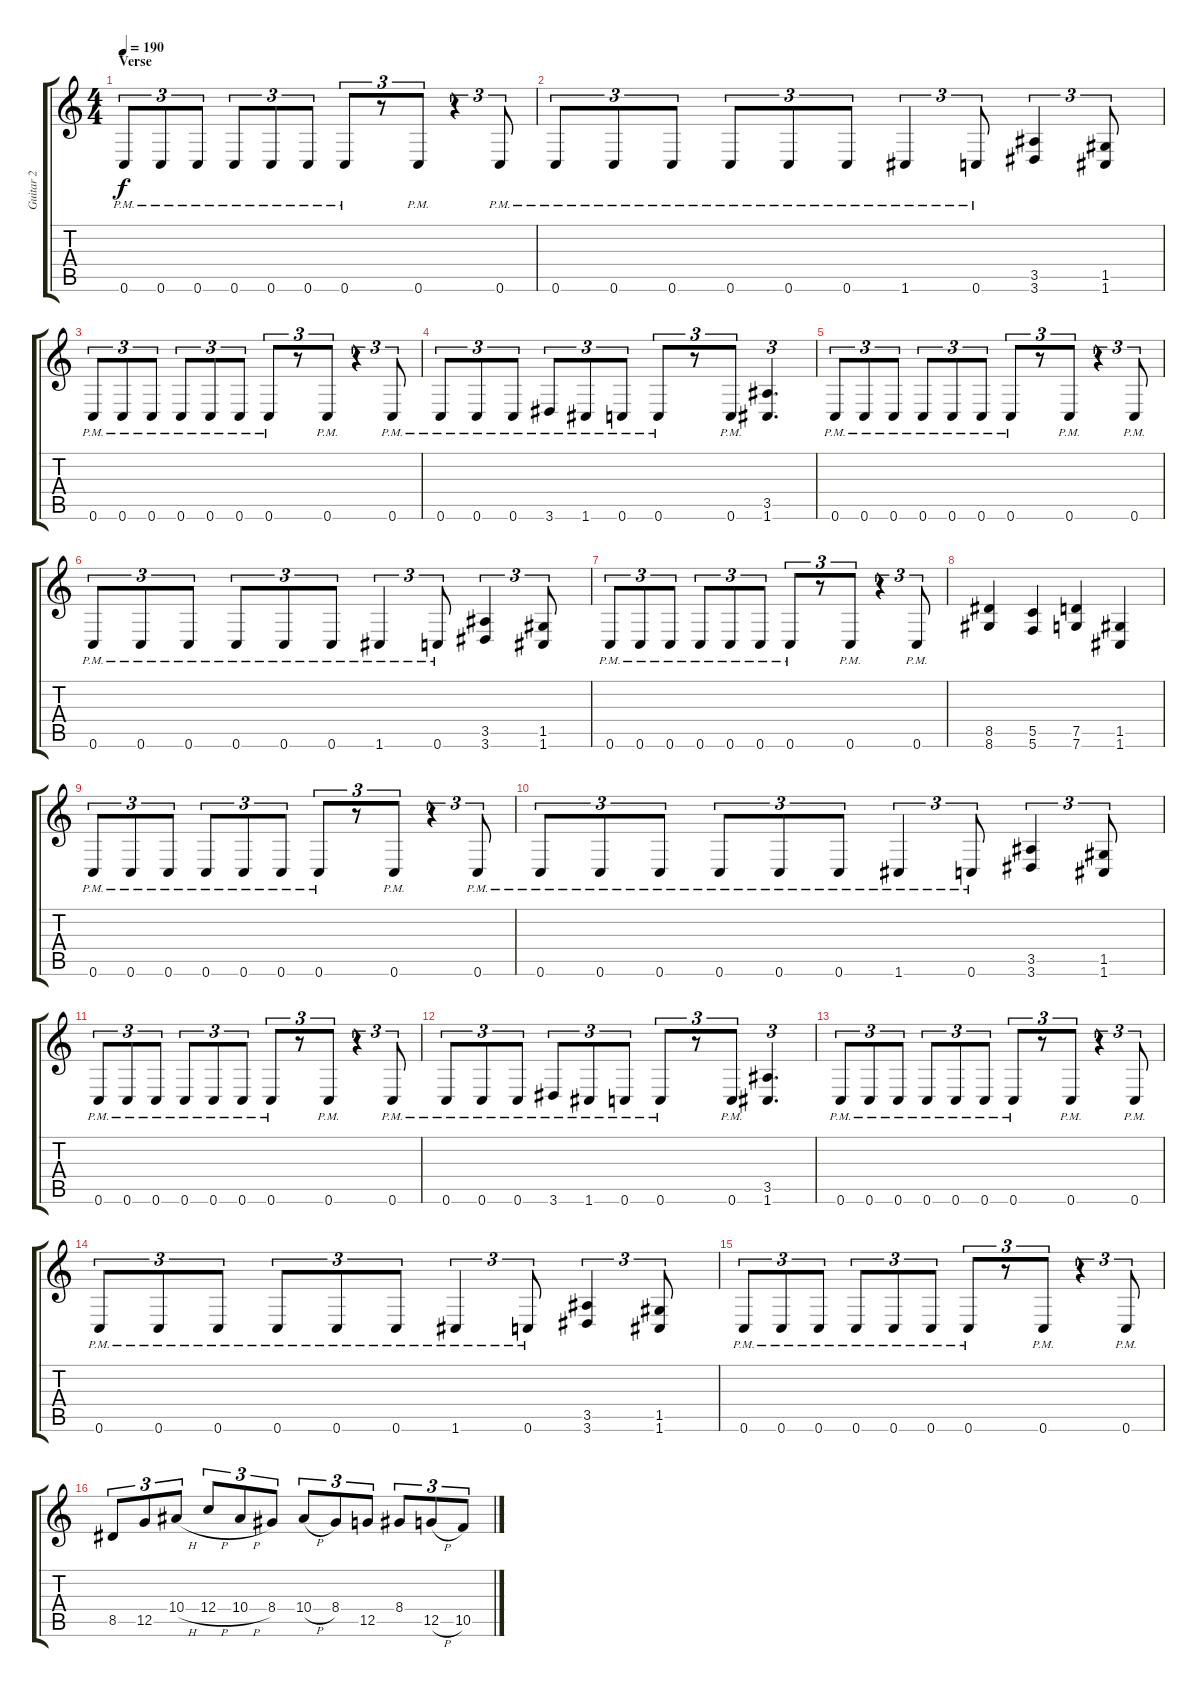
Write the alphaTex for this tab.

\track ("Guitar 2" "Guitar 2") {instrument distortionguitar}
\staff {score tabs}
\tuning (D4 A3 F3 C3 G2 C2) {hide}
\ts (4 4)
\section ("" "Verse")
\tempo 190
\clef g2
\ks c
0.6{pm}.8{tu (3 2) dy f} 0.6{pm}.8{tu (3 2)} 0.6{pm}.8{tu (3 2)} 0.6{pm}.8{tu (3 2)} 0.6{pm}.8{tu (3 2)} 0.6{pm}.8{tu (3 2)} 0.6{pm}.8{tu (3 2)} r.8{tu (3 2)} 0.6{pm}.8{tu (3 2)} r.4{tu (3 2)} 0.6{pm}.8{tu (3 2)} |
0.6{pm}.8{tu (3 2)} 0.6{pm}.8{tu (3 2)} 0.6{pm}.8{tu (3 2)} 0.6{pm}.8{tu (3 2)} 0.6{pm}.8{tu (3 2)} 0.6{pm}.8{tu (3 2)} 1.6{pm}.4{tu (3 2)} 0.6{pm}.8{tu (3 2)} (3.5 3.6).4{tu (3 2)} (1.5 1.6).8{tu (3 2)} |
0.6{pm}.8{tu (3 2)} 0.6{pm}.8{tu (3 2)} 0.6{pm}.8{tu (3 2)} 0.6{pm}.8{tu (3 2)} 0.6{pm}.8{tu (3 2)} 0.6{pm}.8{tu (3 2)} 0.6{pm}.8{tu (3 2)} r.8{tu (3 2)} 0.6{pm}.8{tu (3 2)} r.4{tu (3 2)} 0.6{pm}.8{tu (3 2)} |
0.6{pm}.8{tu (3 2)} 0.6{pm}.8{tu (3 2)} 0.6{pm}.8{tu (3 2)} 3.6{pm}.8{tu (3 2)} 1.6{pm}.8{tu (3 2)} 0.6{pm}.8{tu (3 2)} 0.6{pm}.8{tu (3 2)} r.8{tu (3 2)} 0.6{pm}.8{tu (3 2)} (3.5 1.6).4{d tu (3 2)} |
0.6{pm}.8{tu (3 2)} 0.6{pm}.8{tu (3 2)} 0.6{pm}.8{tu (3 2)} 0.6{pm}.8{tu (3 2)} 0.6{pm}.8{tu (3 2)} 0.6{pm}.8{tu (3 2)} 0.6{pm}.8{tu (3 2)} r.8{tu (3 2)} 0.6{pm}.8{tu (3 2)} r.4{tu (3 2)} 0.6{pm}.8{tu (3 2)} |
0.6{pm}.8{tu (3 2)} 0.6{pm}.8{tu (3 2)} 0.6{pm}.8{tu (3 2)} 0.6{pm}.8{tu (3 2)} 0.6{pm}.8{tu (3 2)} 0.6{pm}.8{tu (3 2)} 1.6{pm}.4{tu (3 2)} 0.6{pm}.8{tu (3 2)} (3.5 3.6).4{tu (3 2)} (1.5 1.6).8{tu (3 2)} |
0.6{pm}.8{tu (3 2)} 0.6{pm}.8{tu (3 2)} 0.6{pm}.8{tu (3 2)} 0.6{pm}.8{tu (3 2)} 0.6{pm}.8{tu (3 2)} 0.6{pm}.8{tu (3 2)} 0.6{pm}.8{tu (3 2)} r.8{tu (3 2)} 0.6{pm}.8{tu (3 2)} r.4{tu (3 2)} 0.6{pm}.8{tu (3 2)} |
(8.5 8.6).4 (5.5 5.6).4 (7.5 7.6).4 (1.5 1.6).4 |
0.6{pm}.8{tu (3 2)} 0.6{pm}.8{tu (3 2)} 0.6{pm}.8{tu (3 2)} 0.6{pm}.8{tu (3 2)} 0.6{pm}.8{tu (3 2)} 0.6{pm}.8{tu (3 2)} 0.6{pm}.8{tu (3 2)} r.8{tu (3 2)} 0.6{pm}.8{tu (3 2)} r.4{tu (3 2)} 0.6{pm}.8{tu (3 2)} |
0.6{pm}.8{tu (3 2)} 0.6{pm}.8{tu (3 2)} 0.6{pm}.8{tu (3 2)} 0.6{pm}.8{tu (3 2)} 0.6{pm}.8{tu (3 2)} 0.6{pm}.8{tu (3 2)} 1.6{pm}.4{tu (3 2)} 0.6{pm}.8{tu (3 2)} (3.5 3.6).4{tu (3 2)} (1.5 1.6).8{tu (3 2)} |
0.6{pm}.8{tu (3 2)} 0.6{pm}.8{tu (3 2)} 0.6{pm}.8{tu (3 2)} 0.6{pm}.8{tu (3 2)} 0.6{pm}.8{tu (3 2)} 0.6{pm}.8{tu (3 2)} 0.6{pm}.8{tu (3 2)} r.8{tu (3 2)} 0.6{pm}.8{tu (3 2)} r.4{tu (3 2)} 0.6{pm}.8{tu (3 2)} |
0.6{pm}.8{tu (3 2)} 0.6{pm}.8{tu (3 2)} 0.6{pm}.8{tu (3 2)} 3.6{pm}.8{tu (3 2)} 1.6{pm}.8{tu (3 2)} 0.6{pm}.8{tu (3 2)} 0.6{pm}.8{tu (3 2)} r.8{tu (3 2)} 0.6{pm}.8{tu (3 2)} (3.5 1.6).4{d tu (3 2)} |
0.6{pm}.8{tu (3 2)} 0.6{pm}.8{tu (3 2)} 0.6{pm}.8{tu (3 2)} 0.6{pm}.8{tu (3 2)} 0.6{pm}.8{tu (3 2)} 0.6{pm}.8{tu (3 2)} 0.6{pm}.8{tu (3 2)} r.8{tu (3 2)} 0.6{pm}.8{tu (3 2)} r.4{tu (3 2)} 0.6{pm}.8{tu (3 2)} |
0.6{pm}.8{tu (3 2)} 0.6{pm}.8{tu (3 2)} 0.6{pm}.8{tu (3 2)} 0.6{pm}.8{tu (3 2)} 0.6{pm}.8{tu (3 2)} 0.6{pm}.8{tu (3 2)} 1.6{pm}.4{tu (3 2)} 0.6{pm}.8{tu (3 2)} (3.5 3.6).4{tu (3 2)} (1.5 1.6).8{tu (3 2)} |
0.6{pm}.8{tu (3 2)} 0.6{pm}.8{tu (3 2)} 0.6{pm}.8{tu (3 2)} 0.6{pm}.8{tu (3 2)} 0.6{pm}.8{tu (3 2)} 0.6{pm}.8{tu (3 2)} 0.6{pm}.8{tu (3 2)} r.8{tu (3 2)} 0.6{pm}.8{tu (3 2)} r.4{tu (3 2)} 0.6{pm}.8{tu (3 2)} |
8.5.8{tu (3 2)} 12.5.8{tu (3 2)} 10.4{h}.8{tu (3 2)} 12.4{h}.8{tu (3 2)} 10.4{h}.8{tu (3 2)} 8.4.8{tu (3 2)} 10.4{h}.8{tu (3 2)} 8.4.8{tu (3 2)} 12.5.8{tu (3 2)} 8.4.8{tu (3 2)} 12.5{h}.8{tu (3 2)} 10.5.8{tu (3 2)}
